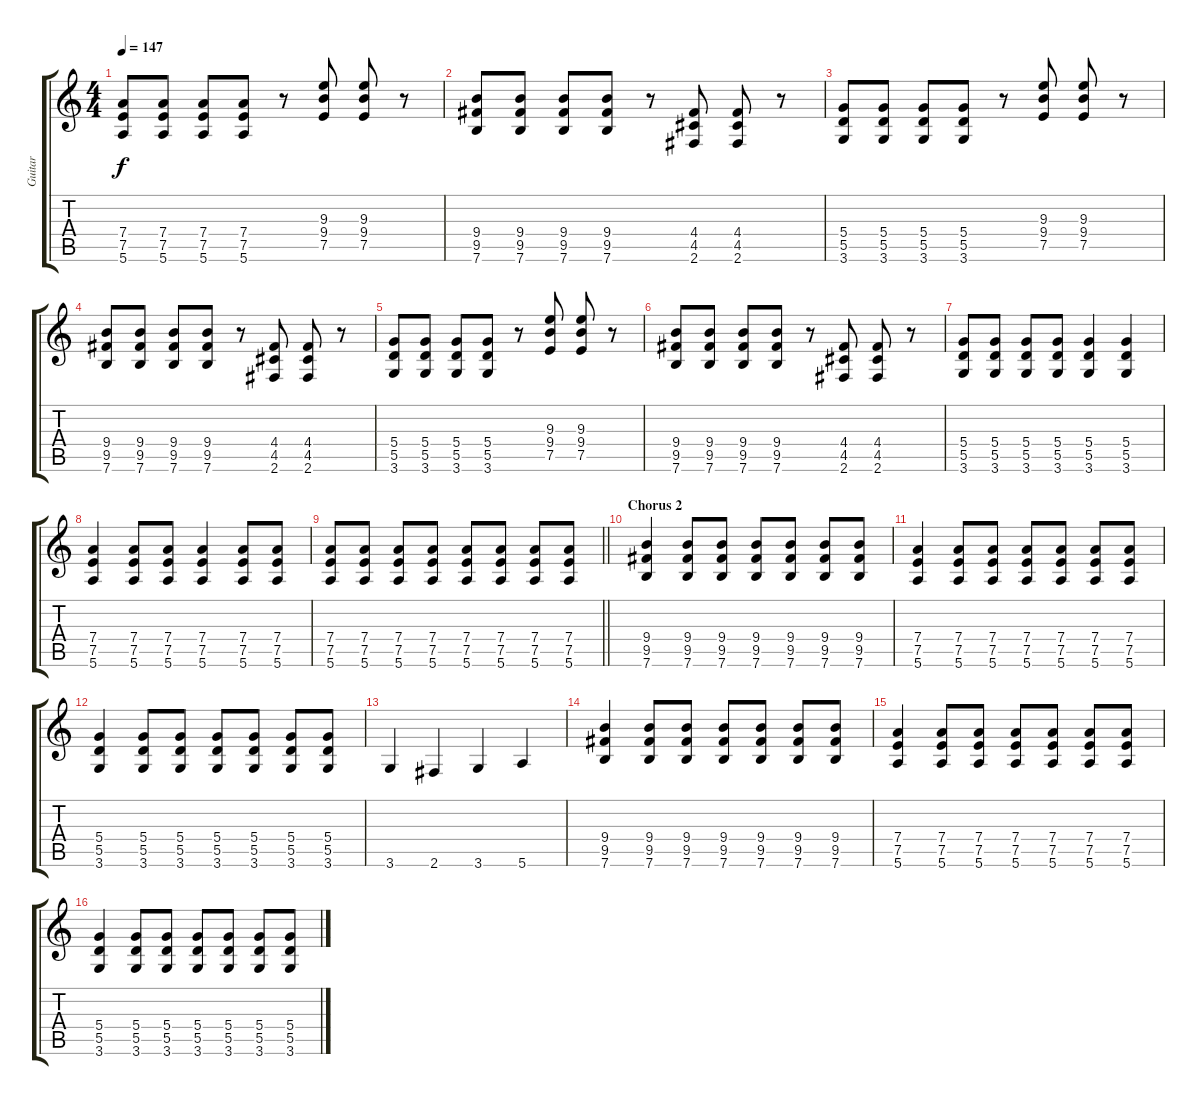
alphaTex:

\track ("Guitar" "Guitar") {instrument distortionguitar}
\staff {score tabs}
\tuning (E4 B3 G3 D3 A2 E2) {hide}
\ts (4 4)
\tempo 147
\clef g2
\ks c
(7.4 7.5 5.6).8{dy f} (7.4 7.5 5.6).8 (7.4 7.5 5.6).8 (7.4 7.5 5.6).8 r.8 (9.3 9.4 7.5).8 (9.3 9.4 7.5).8 r.8 |
(9.4 9.5 7.6).8 (9.4 9.5 7.6).8 (9.4 9.5 7.6).8 (9.4 9.5 7.6).8 r.8 (4.4 4.5 2.6).8 (4.4 4.5 2.6).8 r.8 |
(5.4 5.5 3.6).8 (5.4 5.5 3.6).8 (5.4 5.5 3.6).8 (5.4 5.5 3.6).8 r.8 (9.3 9.4 7.5).8 (9.3 9.4 7.5).8 r.8 |
(9.4 9.5 7.6).8 (9.4 9.5 7.6).8 (9.4 9.5 7.6).8 (9.4 9.5 7.6).8 r.8 (4.4 4.5 2.6).8 (4.4 4.5 2.6).8 r.8 |
(5.4 5.5 3.6).8 (5.4 5.5 3.6).8 (5.4 5.5 3.6).8 (5.4 5.5 3.6).8 r.8 (9.3 9.4 7.5).8 (9.3 9.4 7.5).8 r.8 |
(9.4 9.5 7.6).8 (9.4 9.5 7.6).8 (9.4 9.5 7.6).8 (9.4 9.5 7.6).8 r.8 (4.4 4.5 2.6).8 (4.4 4.5 2.6).8 r.8 |
(5.4 5.5 3.6).8 (5.4 5.5 3.6).8 (5.4 5.5 3.6).8 (5.4 5.5 3.6).8 (5.4 5.5 3.6).4 (5.4 5.5 3.6).4 |
(7.4 7.5 5.6).4 (7.4 7.5 5.6).8 (7.4 7.5 5.6).8 (7.4 7.5 5.6).4 (7.4 7.5 5.6).8 (7.4 7.5 5.6).8 |
\barLineRight lightlight
(7.4 7.5 5.6).8 (7.4 7.5 5.6).8 (7.4 7.5 5.6).8 (7.4 7.5 5.6).8 (7.4 7.5 5.6).8 (7.4 7.5 5.6).8 (7.4 7.5 5.6).8 (7.4 7.5 5.6).8 |
\section ("" "Chorus 2")
(9.4 9.5 7.6).4 (9.4 9.5 7.6).8 (9.4 9.5 7.6).8 (9.4 9.5 7.6).8 (9.4 9.5 7.6).8 (9.4 9.5 7.6).8 (9.4 9.5 7.6).8 |
(7.4 7.5 5.6).4 (7.4 7.5 5.6).8 (7.4 7.5 5.6).8 (7.4 7.5 5.6).8 (7.4 7.5 5.6).8 (7.4 7.5 5.6).8 (7.4 7.5 5.6).8 |
(5.4 5.5 3.6).4 (5.4 5.5 3.6).8 (5.4 5.5 3.6).8 (5.4 5.5 3.6).8 (5.4 5.5 3.6).8 (5.4 5.5 3.6).8 (5.4 5.5 3.6).8 |
3.6.4 2.6.4 3.6.4 5.6.4 |
(9.4 9.5 7.6).4 (9.4 9.5 7.6).8 (9.4 9.5 7.6).8 (9.4 9.5 7.6).8 (9.4 9.5 7.6).8 (9.4 9.5 7.6).8 (9.4 9.5 7.6).8 |
(7.4 7.5 5.6).4 (7.4 7.5 5.6).8 (7.4 7.5 5.6).8 (7.4 7.5 5.6).8 (7.4 7.5 5.6).8 (7.4 7.5 5.6).8 (7.4 7.5 5.6).8 |
(5.4 5.5 3.6).4 (5.4 5.5 3.6).8 (5.4 5.5 3.6).8 (5.4 5.5 3.6).8 (5.4 5.5 3.6).8 (5.4 5.5 3.6).8 (5.4 5.5 3.6).8
